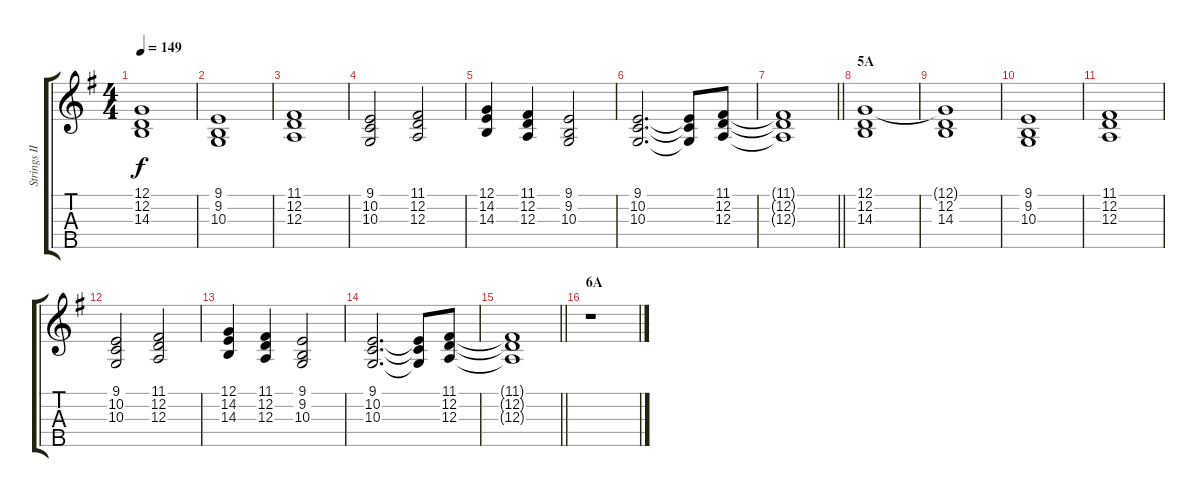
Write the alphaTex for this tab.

\track ("Strings II" "Strings II") {instrument stringensemble1}
\staff {score tabs}
\tuning (G3 D3 A2 E2 B1) {hide}
\ts (4 4)
\tempo 149
\clef g2
\ks g
(12.1{t} 12.2 14.3).1{dy f} |
(9.1 9.2 10.3).1 |
(11.1 12.2 12.3).1 |
(9.1 10.2 10.3).2 (11.1 12.2 12.3).2 |
(12.1 14.2 14.3).4 (11.1 12.2 12.3).4 (9.1 9.2 10.3).2 |
(9.1 10.2 10.3).2{d} (9.1{t} 10.2{t} 10.3{t}).8 (11.1 12.2 12.3).8 |
\barLineRight lightlight
(11.1{t} 12.2{t} 12.3{t}).1 |
\section ("" "5A")
(12.1 12.2 14.3).1 |
(12.1{t} 12.2 14.3).1 |
(9.1 9.2 10.3).1 |
(11.1 12.2 12.3).1 |
(9.1 10.2 10.3).2 (11.1 12.2 12.3).2 |
(12.1 14.2 14.3).4 (11.1 12.2 12.3).4 (9.1 9.2 10.3).2 |
(9.1 10.2 10.3).2{d} (9.1{t} 10.2{t} 10.3{t}).8 (11.1 12.2 12.3).8 |
\barLineRight lightlight
(11.1{t} 12.2{t} 12.3{t}).1 |
\section ("" "6A")
r.1
